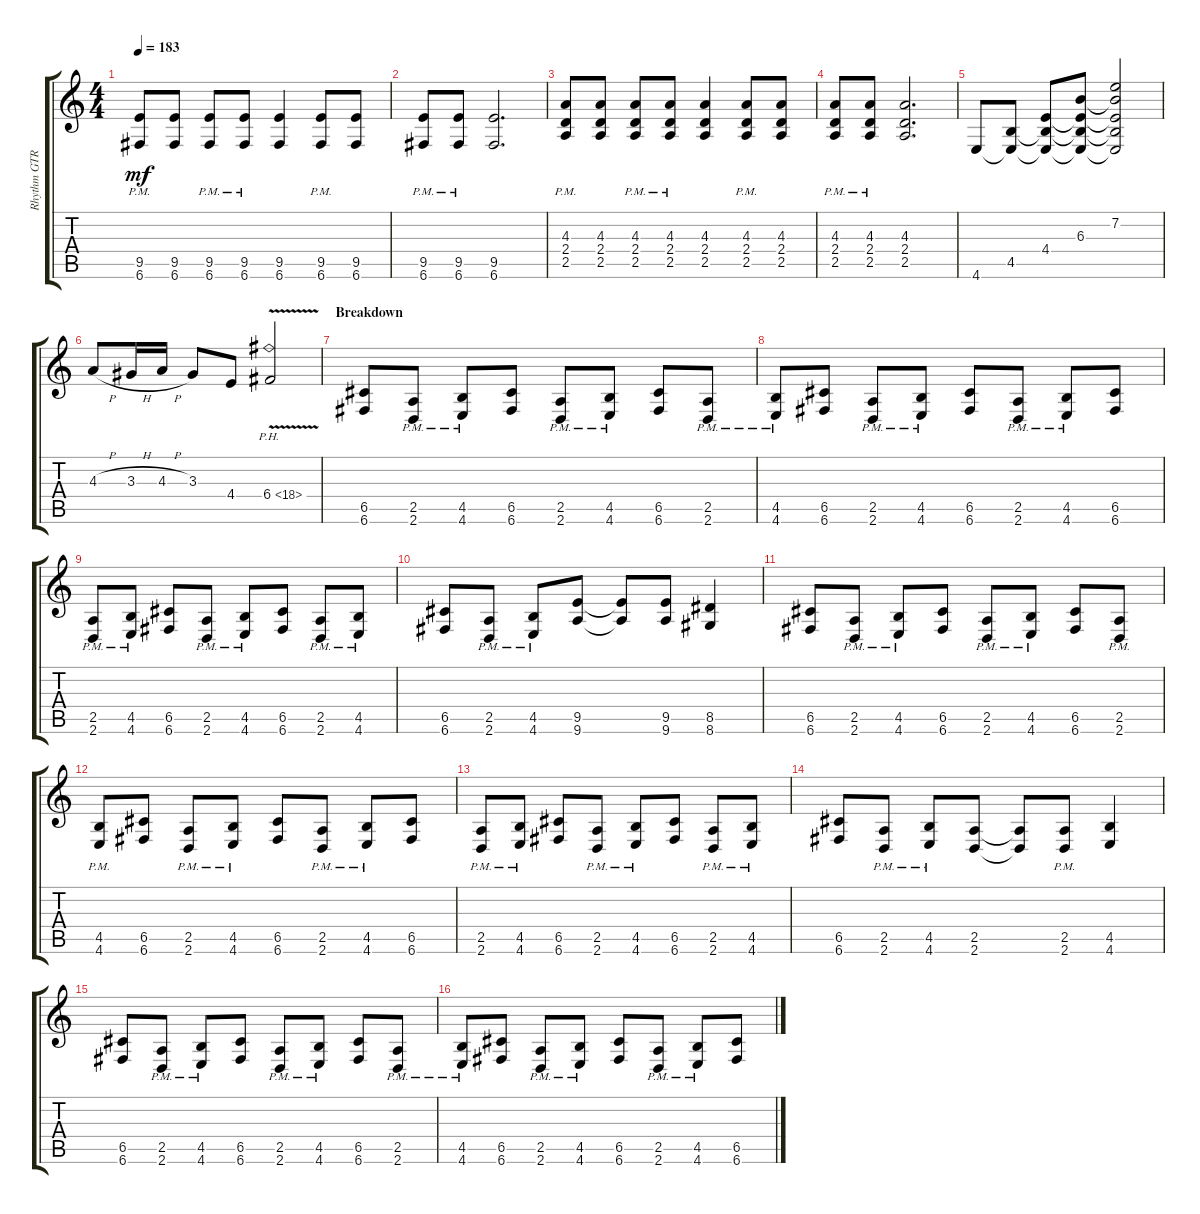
\track ("Rhythm GTR 2" "Rhythm GTR") {instrument distortionguitar}
\staff {score tabs}
\tuning (D4 A3 F3 C3 G2 C2) {hide}
\ts (4 4)
\tempo 183
\clef g2
\ks aminor
(9.5{pm} 6.6{pm}).8{dy mf} (9.5 6.6).8 (9.5{pm} 6.6{pm}).8 (9.5{pm} 6.6{pm}).8 (9.5 6.6).4 (9.5{pm} 6.6{pm}).8 (9.5 6.6).8 |
(9.5{pm} 6.6{pm}).8 (9.5{pm} 6.6{pm}).8 (9.5 6.6).2{d} |
(4.3{pm} 2.4{pm} 2.5{pm}).8 (4.3 2.4 2.5).8 (4.3{pm} 2.4{pm} 2.5{pm}).8 (4.3{pm} 2.4{pm} 2.5{pm}).8 (4.3 2.4 2.5).4 (4.3{pm} 2.4{pm} 2.5{pm}).8 (4.3 2.4 2.5).8 |
(4.3{pm} 2.4{pm} 2.5{pm}).8 (4.3{pm} 2.4{pm} 2.5{pm}).8 (4.3 2.4 2.5).2{d} |
4.6.8 (4.5 4.6{t}).8 (4.4 4.5{t} 4.6{t}).8 (6.3 4.4{t} 4.5{t} 4.6{t}).8 (7.2 6.3{t} 4.4{t} 4.5{t} 4.6{t}).2 |
4.3{h}.8 3.3{h}.16 4.3{h}.16 3.3.8 4.4.8 6.4{ph 12 v}.2 |
\section ("" "Breakdown")
(6.5 6.6).8 (2.5{pm} 2.6{pm}).8 (4.5{pm} 4.6{pm}).8 (6.5 6.6).8 (2.5{pm} 2.6{pm}).8 (4.5{pm} 4.6{pm}).8 (6.5 6.6).8 (2.5{pm} 2.6{pm}).8 |
(4.5{pm} 4.6{pm}).8 (6.5 6.6).8 (2.5{pm} 2.6{pm}).8 (4.5{pm} 4.6{pm}).8 (6.5 6.6).8 (2.5{pm} 2.6{pm}).8 (4.5{pm} 4.6{pm}).8 (6.5 6.6).8 |
(2.5{pm} 2.6{pm}).8 (4.5{pm} 4.6{pm}).8 (6.5 6.6).8 (2.5{pm} 2.6{pm}).8 (4.5{pm} 4.6{pm}).8 (6.5 6.6).8 (2.5{pm} 2.6{pm}).8 (4.5{pm} 4.6{pm}).8 |
(6.5 6.6).8 (2.5{pm} 2.6{pm}).8 (4.5{pm} 4.6{pm}).8 (9.5 9.6).8 (9.5{t} 9.6{t}).8 (9.5 9.6).8 (8.5 8.6).4 |
(6.5 6.6).8 (2.5{pm} 2.6{pm}).8 (4.5{pm} 4.6{pm}).8 (6.5 6.6).8 (2.5{pm} 2.6{pm}).8 (4.5{pm} 4.6{pm}).8 (6.5 6.6).8 (2.5{pm} 2.6{pm}).8 |
(4.5{pm} 4.6{pm}).8 (6.5 6.6).8 (2.5{pm} 2.6{pm}).8 (4.5{pm} 4.6{pm}).8 (6.5 6.6).8 (2.5{pm} 2.6{pm}).8 (4.5{pm} 4.6{pm}).8 (6.5 6.6).8 |
(2.5{pm} 2.6{pm}).8 (4.5{pm} 4.6{pm}).8 (6.5 6.6).8 (2.5{pm} 2.6{pm}).8 (4.5{pm} 4.6{pm}).8 (6.5 6.6).8 (2.5{pm} 2.6{pm}).8 (4.5{pm} 4.6{pm}).8 |
(6.5 6.6).8 (2.5{pm} 2.6{pm}).8 (4.5{pm} 4.6{pm}).8 (2.5 2.6).8 (2.5{t} 2.6{t}).8 (2.5{pm} 2.6{pm}).8 (4.5 4.6).4 |
(6.5 6.6).8 (2.5{pm} 2.6{pm}).8 (4.5{pm} 4.6{pm}).8 (6.5 6.6).8 (2.5{pm} 2.6{pm}).8 (4.5{pm} 4.6{pm}).8 (6.5 6.6).8 (2.5{pm} 2.6{pm}).8 |
(4.5{pm} 4.6{pm}).8 (6.5 6.6).8 (2.5{pm} 2.6{pm}).8 (4.5{pm} 4.6{pm}).8 (6.5 6.6).8 (2.5{pm} 2.6{pm}).8 (4.5{pm} 4.6{pm}).8 (6.5 6.6).8
